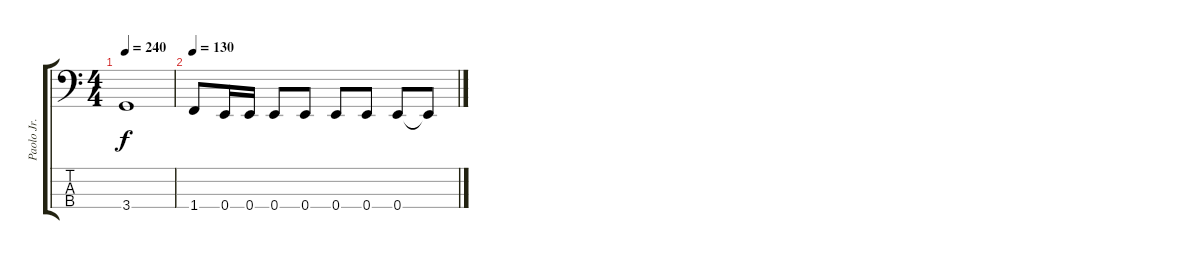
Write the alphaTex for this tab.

\track ("Paolo Jr." "Paolo Jr.") {instrument electricbasspick}
\staff {score tabs}
\tuning (G2 D2 A1 E1) {hide}
\ts (4 4)
\tempo 240
\clef f4
\ks c
3.4.1{dy f} |
\tempo 130
1.4.8 0.4.16 0.4.16 0.4.8 0.4.8 0.4.8 0.4.8 0.4.8 0.4{t}.8
